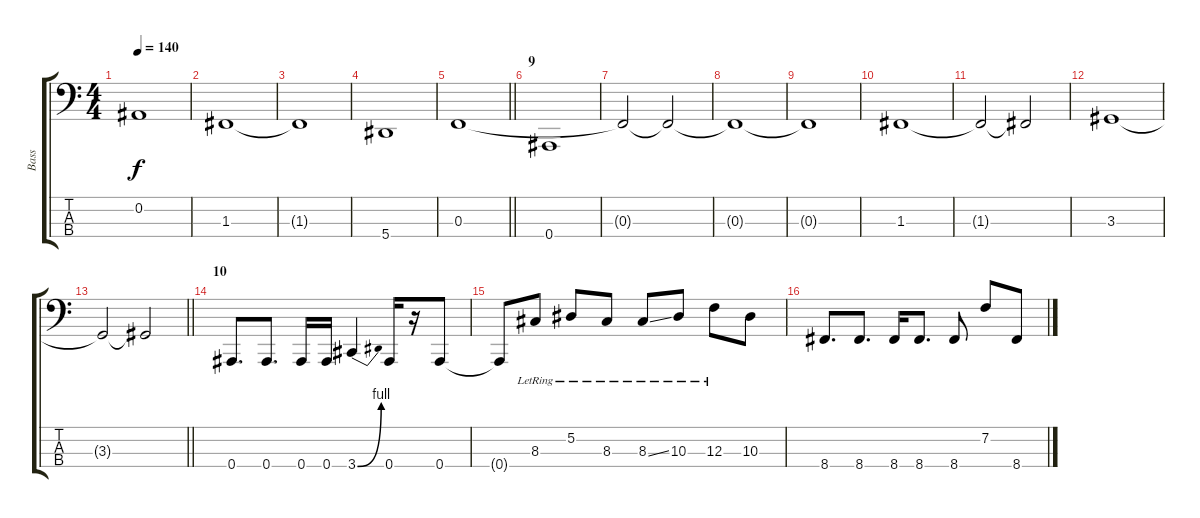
\track ("Bass" "Bass") {instrument electricbasspick}
\staff {score tabs}
\tuning (Eb2 Bb1 F1 Bb0) {hide}
\ts (4 4)
\tempo 140
\clef f4
\ks c
0.2{t}.1{dy f} |
1.3.1 |
1.3{t}.1 |
5.4.1 |
\barLineRight lightlight
0.3.1 |
\section ("" "9")
0.4.1 |
0.3{t}.2 0.3{t}.2 |
0.3{t}.1 |
0.3{t}.1 |
1.3.1 |
1.3{t}.2 1.3{t}.2 |
3.3.1 |
\barLineRight lightlight
3.3{t}.2 3.3{t}.2 |
\section ("" "10")
0.4.8{d} 0.4.8{d} 0.4.16 0.4.16 3.4{be (bend 0 0 60 4)}.4 0.4.16 r.16 0.4.8 |
0.4{t}.8 8.3{lr}.8 5.2{lr}.8 8.3{lr}.8 8.3{ss lr}.8 10.3{lr}.8 12.3{lr}.8 10.3.8 |
8.4.8{d} 8.4.8{d} 8.4.16 8.4.8{d} 8.4.8 7.2.8 8.4.8
